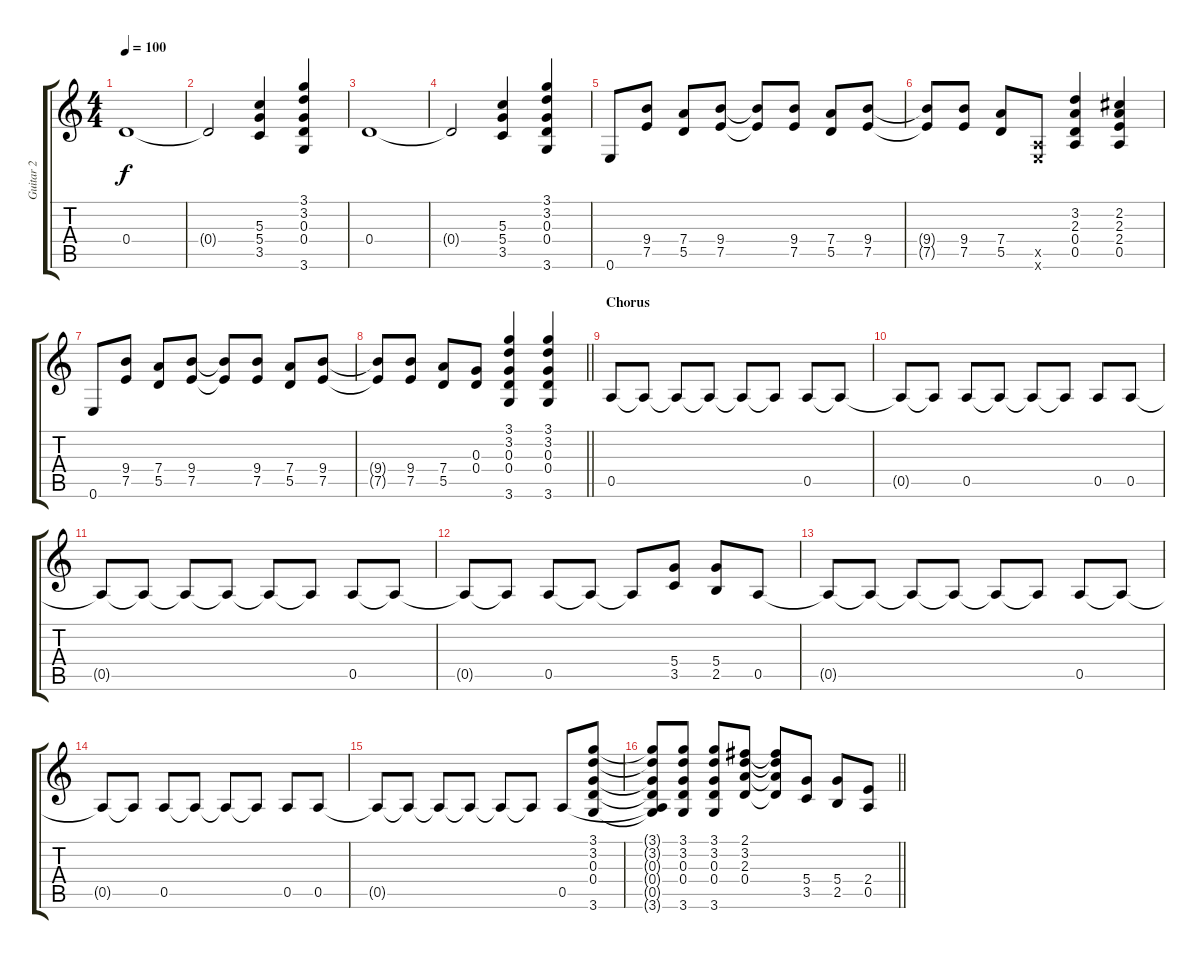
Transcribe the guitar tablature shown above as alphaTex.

\track ("Guitar 2" "Guitar 2") {instrument overdrivenguitar}
\staff {score tabs}
\tuning (E4 B3 G3 D3 A2 E2) {hide}
\ts (4 4)
\tempo 100
\clef g2
\ks c
0.4.1{dy f} |
0.4{t}.2 (5.3 5.4 3.5).4 (3.1 3.2 0.3 0.4 3.6).4 |
0.4.1 |
0.4{t}.2 (5.3 5.4 3.5).4 (3.1 3.2 0.3 0.4 3.6).4 |
0.6.8 (9.4 7.5).8 (7.4 5.5).8 (9.4 7.5).8 (9.4{t} 7.5{t}).8 (9.4 7.5).8 (7.4 5.5).8 (9.4 7.5).8 |
(9.4{t} 7.5{t}).8 (9.4 7.5).8 (7.4 5.5).8 (0.5{x} 0.6{x}).8 (3.2 2.3 0.4 0.5).4 (2.2 2.3 2.4 0.5).4 |
0.6.8 (9.4 7.5).8 (7.4 5.5).8 (9.4 7.5).8 (9.4{t} 7.5{t}).8 (9.4 7.5).8 (7.4 5.5).8 (9.4 7.5).8 |
\barLineRight lightlight
(9.4{t} 7.5{t}).8 (9.4 7.5).8 (7.4 5.5).8 (0.3 0.4).8 (3.1 3.2 0.3 0.4 3.6).4 (3.1 3.2 0.3 0.4 3.6).4 |
\section ("" "Chorus")
0.5.8 0.5{t}.8 0.5{t}.8 0.5{t}.8 0.5{t}.8 0.5{t}.8 0.5.8 0.5{t}.8 |
0.5{t}.8 0.5{t}.8 0.5.8 0.5{t}.8 0.5{t}.8 0.5{t}.8 0.5.8 0.5.8 |
0.5{t}.8 0.5{t}.8 0.5{t}.8 0.5{t}.8 0.5{t}.8 0.5{t}.8 0.5.8 0.5{t}.8 |
0.5{t}.8 0.5{t}.8 0.5.8 0.5{t}.8 0.5{t}.8 (5.4 3.5).8 (5.4 2.5).8 0.5.8 |
0.5{t}.8 0.5{t}.8 0.5{t}.8 0.5{t}.8 0.5{t}.8 0.5{t}.8 0.5.8 0.5{t}.8 |
0.5{t}.8 0.5{t}.8 0.5.8 0.5{t}.8 0.5{t}.8 0.5{t}.8 0.5.8 0.5.8 |
0.5{t}.8 0.5{t}.8 0.5{t}.8 0.5{t}.8 0.5{t}.8 0.5{t}.8 0.5.8 (3.1 3.2 0.3 0.4 3.6).8 |
\barLineRight lightlight
(3.1{t} 3.2{t} 0.3{t} 0.4{t} 0.5{t} 3.6{t}).8 (3.1 3.2 0.3 0.4 3.6).8 (3.1 3.2 0.3 0.4 3.6).8 (2.1 3.2 2.3 0.4).8 (2.1{t} 3.2{t} 2.3{t} 0.4{t}).8 (5.4 3.5).8 (5.4 2.5).8 (2.4 0.5).8
